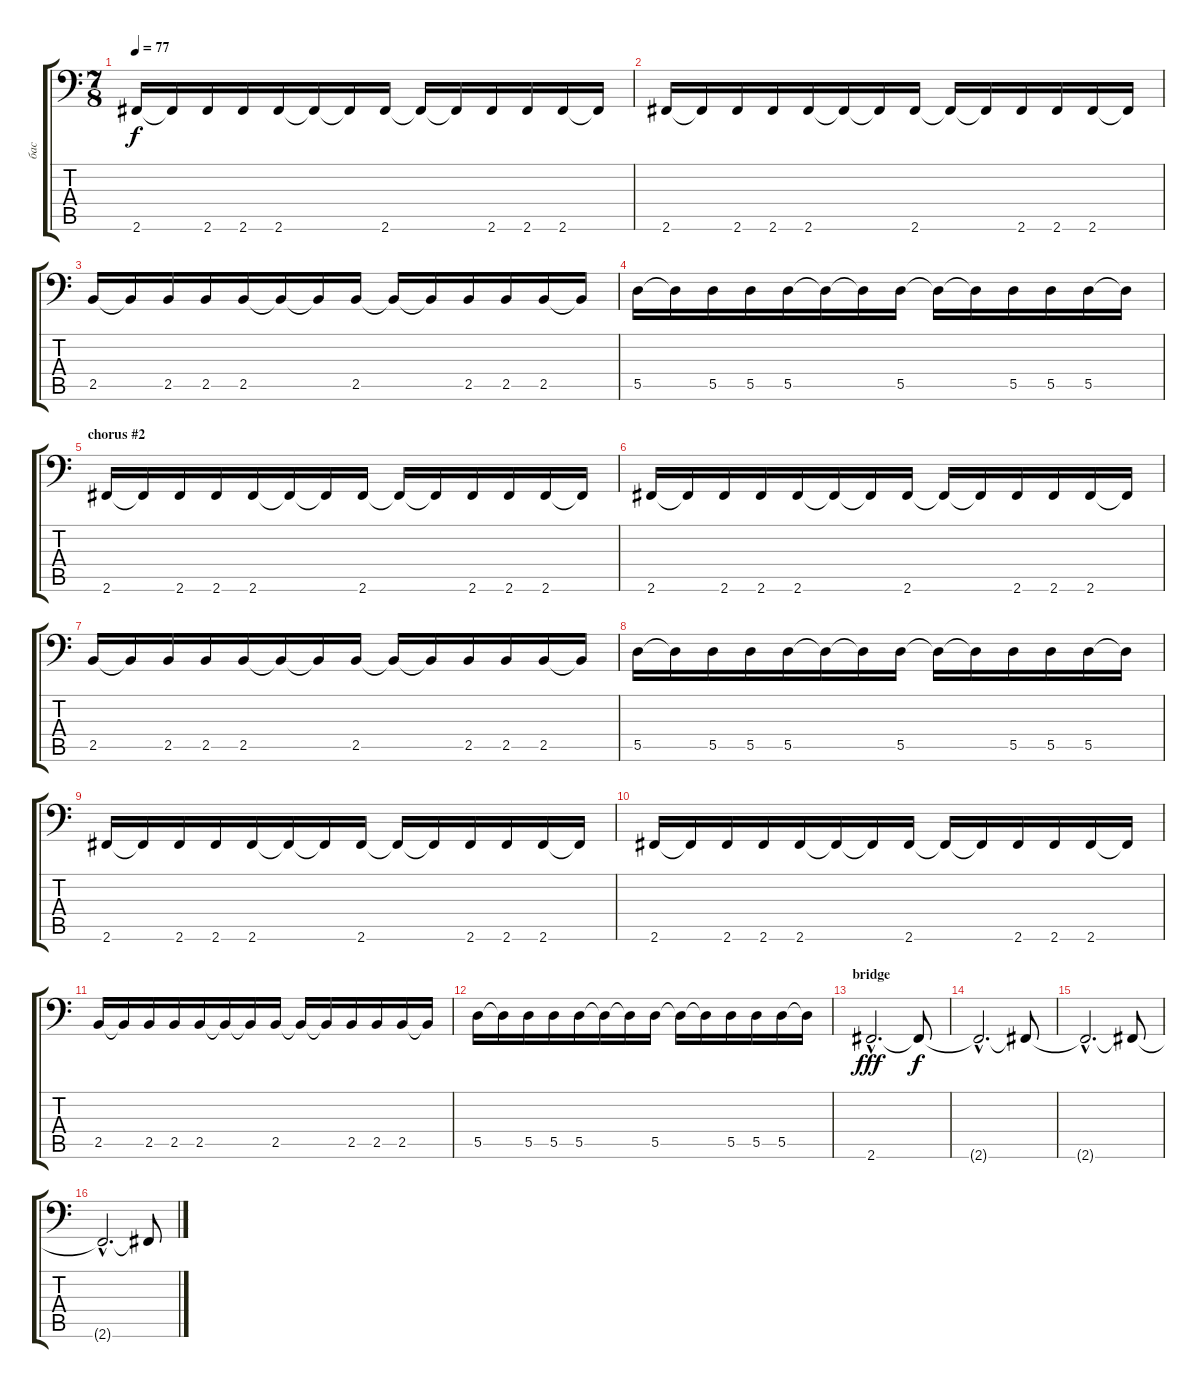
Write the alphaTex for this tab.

\track ("бас" "бас") {instrument electricbassfinger}
\staff {score tabs}
\tuning (E3 B2 G2 D2 A1 E1) {hide}
\ts (7 8)
\tempo 77
\clef f4
\ks c
2.6.16{dy f} 2.6{t}.16 2.6.16 2.6.16 2.6.16 2.6{t}.16 2.6{t}.16 2.6.16 2.6{t}.16 2.6{t}.16 2.6.16 2.6.16 2.6.16 2.6{t}.16 |
2.6.16 2.6{t}.16 2.6.16 2.6.16 2.6.16 2.6{t}.16 2.6{t}.16 2.6.16 2.6{t}.16 2.6{t}.16 2.6.16 2.6.16 2.6.16 2.6{t}.16 |
2.5.16 2.5{t}.16 2.5.16 2.5.16 2.5.16 2.5{t}.16 2.5{t}.16 2.5.16 2.5{t}.16 2.5{t}.16 2.5.16 2.5.16 2.5.16 2.5{t}.16 |
5.5.16 5.5{t}.16 5.5.16 5.5.16 5.5.16 5.5{t}.16 5.5{t}.16 5.5.16 5.5{t}.16 5.5{t}.16 5.5.16 5.5.16 5.5.16 5.5{t}.16 |
\section ("" "chorus #2")
2.6.16 2.6{t}.16 2.6.16 2.6.16 2.6.16 2.6{t}.16 2.6{t}.16 2.6.16 2.6{t}.16 2.6{t}.16 2.6.16 2.6.16 2.6.16 2.6{t}.16 |
2.6.16 2.6{t}.16 2.6.16 2.6.16 2.6.16 2.6{t}.16 2.6{t}.16 2.6.16 2.6{t}.16 2.6{t}.16 2.6.16 2.6.16 2.6.16 2.6{t}.16 |
2.5.16 2.5{t}.16 2.5.16 2.5.16 2.5.16 2.5{t}.16 2.5{t}.16 2.5.16 2.5{t}.16 2.5{t}.16 2.5.16 2.5.16 2.5.16 2.5{t}.16 |
5.5.16 5.5{t}.16 5.5.16 5.5.16 5.5.16 5.5{t}.16 5.5{t}.16 5.5.16 5.5{t}.16 5.5{t}.16 5.5.16 5.5.16 5.5.16 5.5{t}.16 |
2.6.16 2.6{t}.16 2.6.16 2.6.16 2.6.16 2.6{t}.16 2.6{t}.16 2.6.16 2.6{t}.16 2.6{t}.16 2.6.16 2.6.16 2.6.16 2.6{t}.16 |
2.6.16 2.6{t}.16 2.6.16 2.6.16 2.6.16 2.6{t}.16 2.6{t}.16 2.6.16 2.6{t}.16 2.6{t}.16 2.6.16 2.6.16 2.6.16 2.6{t}.16 |
2.5.16 2.5{t}.16 2.5.16 2.5.16 2.5.16 2.5{t}.16 2.5{t}.16 2.5.16 2.5{t}.16 2.5{t}.16 2.5.16 2.5.16 2.5.16 2.5{t}.16 |
5.5.16 5.5{t}.16 5.5.16 5.5.16 5.5.16 5.5{t}.16 5.5{t}.16 5.5.16 5.5{t}.16 5.5{t}.16 5.5.16 5.5.16 5.5.16 5.5{t}.16 |
\section ("" "bridge")
2.6{hac}.2{d dy fff} 2.6{t}.8{dy f volume 0} |
2.6{hac t}.2{d} 2.6{t}.8 |
2.6{hac t}.2{d} 2.6{t}.8 |
2.6{hac t}.2{d} 2.6{t}.8
